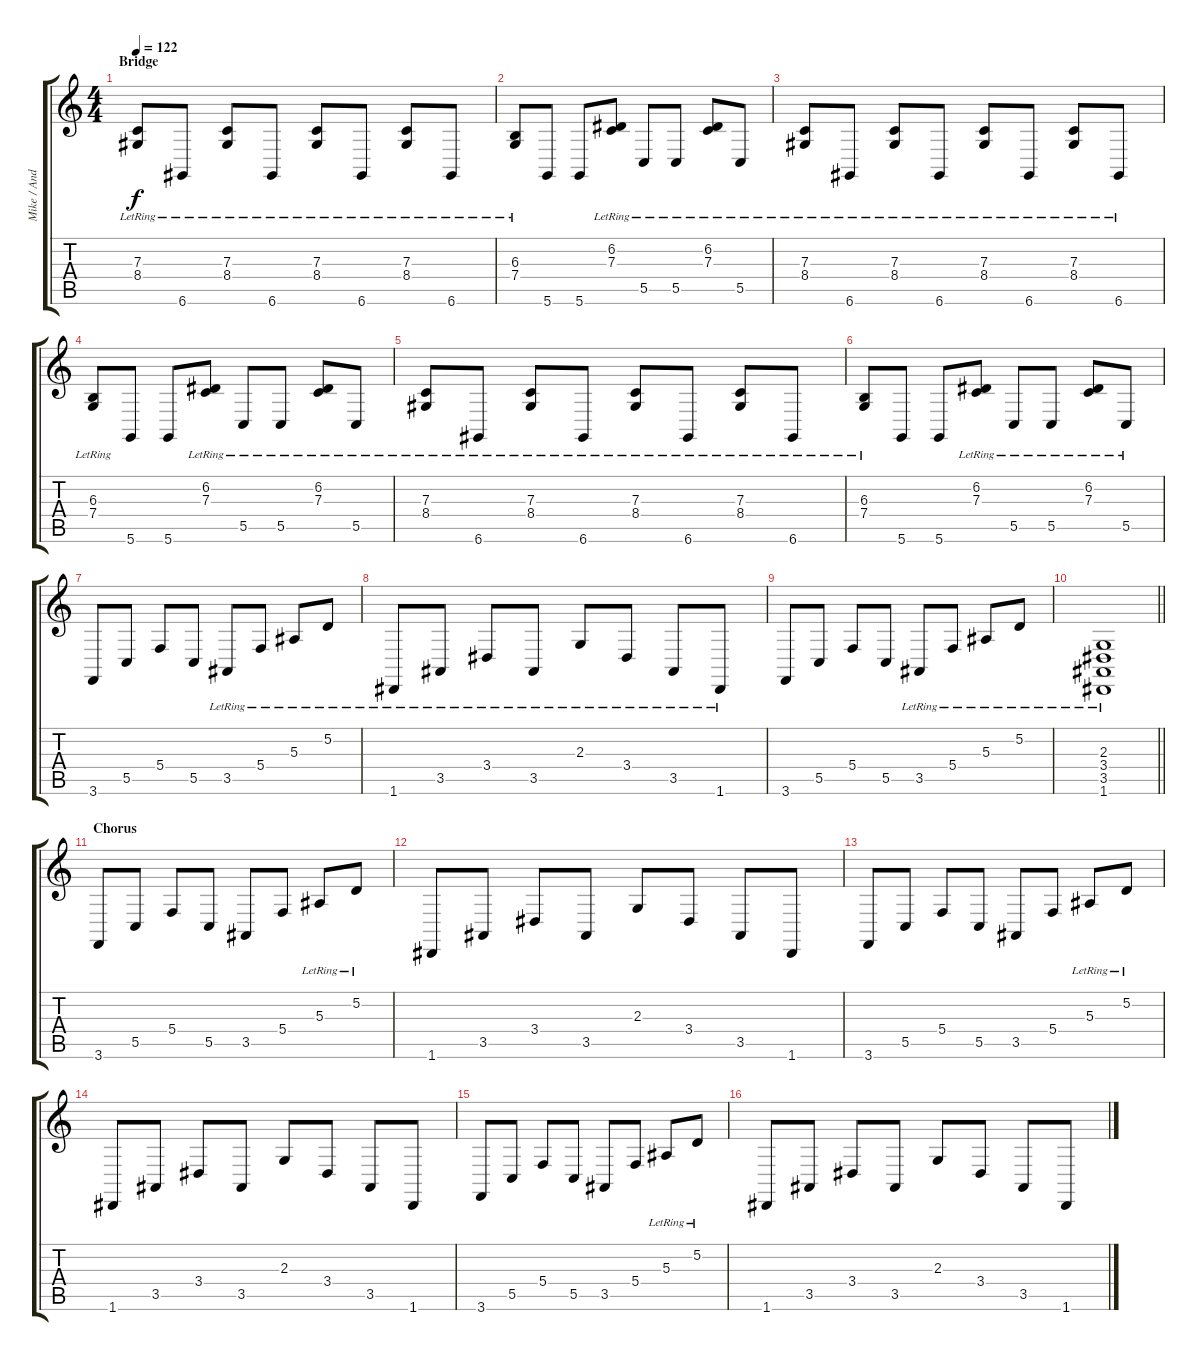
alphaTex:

\track ("Mike / Andy Fills" "Mike / And") {instrument harpsichord}
\staff {score tabs}
\tuning (D4 A3 F3 C3 G2 D2) {hide}
\ts (4 4)
\section ("" "Bridge")
\tempo 122
\clef g2
\ks c
(7.3{lr} 8.4{lr}).8{dy f} 6.6{lr}.8 (7.3{lr} 8.4{lr}).8 6.6{lr}.8 (7.3{lr} 8.4{lr}).8 6.6{lr}.8 (7.3{lr} 8.4{lr}).8 6.6{lr}.8 |
(6.3{lr} 7.4).8 5.6.8 5.6.8 (6.2{lr} 7.3{lr}).8 5.5{lr}.8 5.5{lr}.8 (6.2{lr} 7.3{lr}).8 5.5{lr}.8 |
(7.3{lr} 8.4{lr}).8 6.6{lr}.8 (7.3{lr} 8.4{lr}).8 6.6{lr}.8 (7.3{lr} 8.4{lr}).8 6.6{lr}.8 (7.3{lr} 8.4{lr}).8 6.6{lr}.8 |
(6.3{lr} 7.4).8 5.6.8 5.6.8 (6.2{lr} 7.3{lr}).8 5.5{lr}.8 5.5{lr}.8 (6.2{lr} 7.3{lr}).8 5.5{lr}.8 |
(7.3{lr} 8.4{lr}).8 6.6{lr}.8 (7.3{lr} 8.4{lr}).8 6.6{lr}.8 (7.3{lr} 8.4{lr}).8 6.6{lr}.8 (7.3{lr} 8.4{lr}).8 6.6{lr}.8 |
(6.3{lr} 7.4).8 5.6.8 5.6.8 (6.2{lr} 7.3{lr}).8 5.5{lr}.8 5.5{lr}.8 (6.2{lr} 7.3{lr}).8 5.5{lr}.8 |
3.6.8 5.5.8 5.4.8 5.5.8 3.5{lr}.8 5.4{lr}.8 5.3{lr}.8 5.2{lr}.8 |
1.6{lr}.8 3.5{lr}.8 3.4{lr}.8 3.5{lr}.8 2.3{lr}.8 3.4{lr}.8 3.5{lr}.8 1.6{lr}.8 |
3.6.8 5.5.8 5.4.8 5.5.8 3.5{lr}.8 5.4{lr}.8 5.3{lr}.8 5.2{lr}.8 |
\barLineRight lightlight
(2.3 3.4 3.5 1.6{lr}).1 |
\section ("" "Chorus")
3.6.8 5.5.8 5.4.8 5.5.8 3.5.8 5.4.8 5.3{lr}.8 5.2{lr}.8 |
1.6.8 3.5.8 3.4.8 3.5.8 2.3.8 3.4.8 3.5.8 1.6.8 |
3.6.8 5.5.8 5.4.8 5.5.8 3.5.8 5.4.8 5.3{lr}.8 5.2{lr}.8 |
1.6.8 3.5.8 3.4.8 3.5.8 2.3.8 3.4.8 3.5.8 1.6.8 |
3.6.8 5.5.8 5.4.8 5.5.8 3.5.8 5.4.8 5.3{lr}.8 5.2{lr}.8 |
1.6.8 3.5.8 3.4.8 3.5.8 2.3.8 3.4.8 3.5.8 1.6.8
